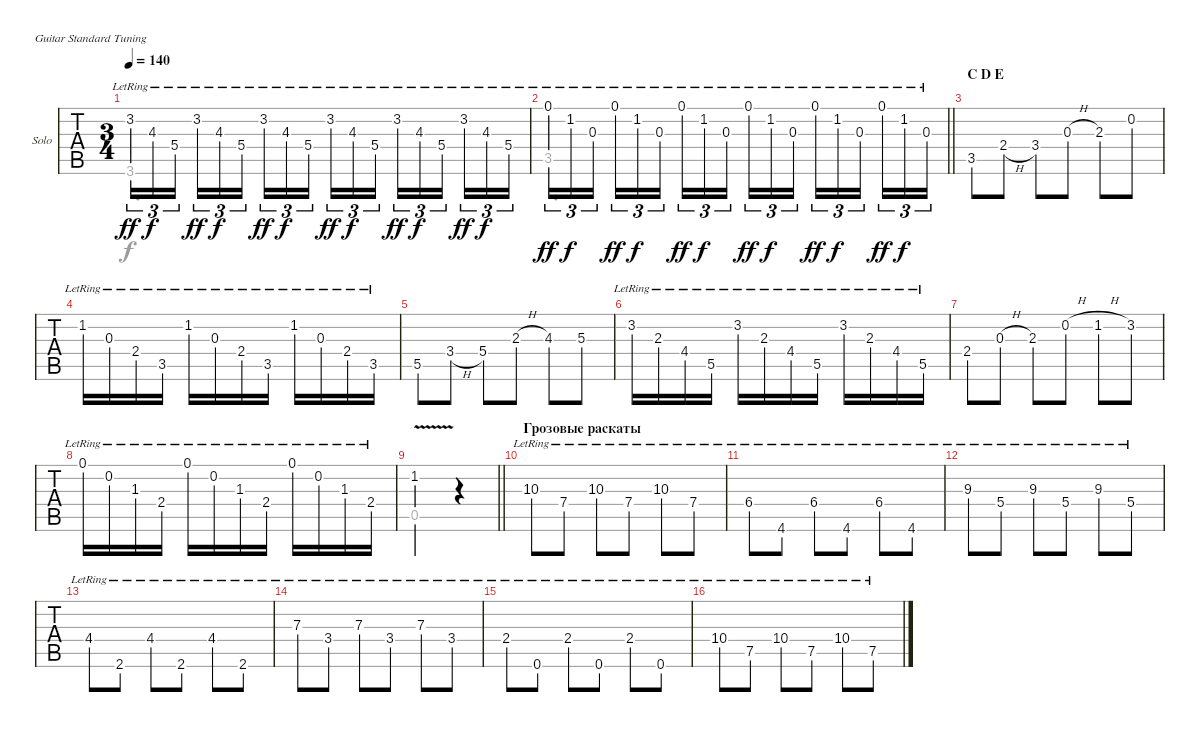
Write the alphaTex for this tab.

\bracketExtendMode groupsimilarinstruments
\firstSystemTrackNameOrientation horizontal
\otherSystemsTrackNameOrientation horizontal
\track ("Solo Guitar" "Solo") {instrument acousticguitarsteel}
\staff {tabs}
\tuning (E4 B3 G3 D3 A2 E2)
\voice
\ts (3 4)
\tempo 140
\clef g2
\ks c
3.2{lr}.16{tu (3 2) dy ff} 4.3{lr}.16{tu (3 2) dy f} 5.4{lr}.16{tu (3 2)} 3.2{lr}.16{tu (3 2) dy ff} 4.3{lr}.16{tu (3 2) dy f} 5.4{lr}.16{tu (3 2)} 3.2{lr}.16{tu (3 2) dy ff} 4.3{lr}.16{tu (3 2) dy f} 5.4{lr}.16{tu (3 2)} 3.2{lr}.16{tu (3 2) dy ff} 4.3{lr}.16{tu (3 2) dy f} 5.4{lr}.16{tu (3 2)} 3.2{lr}.16{tu (3 2) dy ff} 4.3{lr}.16{tu (3 2) dy f} 5.4{lr}.16{tu (3 2)} 3.2{lr}.16{tu (3 2) dy ff} 4.3{lr}.16{tu (3 2) dy f} 5.4{lr}.16{tu (3 2)} |
\barLineRight lightlight
0.1{lr}.16{tu (3 2) dy ff} 1.2{lr}.16{tu (3 2) dy f} 0.3{lr}.16{tu (3 2)} 0.1{lr}.16{tu (3 2) dy ff} 1.2{lr}.16{tu (3 2) dy f} 0.3{lr}.16{tu (3 2)} 0.1{lr}.16{tu (3 2) dy ff} 1.2{lr}.16{tu (3 2) dy f} 0.3{lr}.16{tu (3 2)} 0.1{lr}.16{tu (3 2) dy ff} 1.2{lr}.16{tu (3 2) dy f} 0.3{lr}.16{tu (3 2)} 0.1{lr}.16{tu (3 2) dy ff} 1.2{lr}.16{tu (3 2) dy f} 0.3{lr}.16{tu (3 2)} 0.1{lr}.16{tu (3 2) dy ff} 1.2{lr}.16{tu (3 2) dy f} 0.3{lr}.16{tu (3 2)} |
\section ("" "C D E")
3.5.8 2.4{h}.8 3.4.8 0.3{h}.8 2.3.8 0.2.8 |
1.2{lr}.16 0.3{lr}.16 2.4{lr}.16 3.5{lr}.16 1.2{lr}.16 0.3{lr}.16 2.4{lr}.16 3.5{lr}.16 1.2{lr}.16 0.3{lr}.16 2.4{lr}.16 3.5{lr}.16 |
5.5.8 3.4{h}.8 5.4.8 2.3{h}.8 4.3.8 5.3.8 |
3.2{lr}.16 2.3{lr}.16 4.4{lr}.16 5.5{lr}.16 3.2{lr}.16 2.3{lr}.16 4.4{lr}.16 5.5{lr}.16 3.2{lr}.16 2.3{lr}.16 4.4{lr}.16 5.5{lr}.16 |
2.4.8 0.3{h}.8 2.3.8 0.2{h}.8 1.2{h}.8 3.2.8 |
0.1{lr}.16 0.2{lr}.16 1.3{lr}.16 2.4{lr}.16 0.1{lr}.16 0.2{lr}.16 1.3{lr}.16 2.4{lr}.16 0.1{lr}.16 0.2{lr}.16 1.3{lr}.16 2.4{lr}.16 |
\barLineRight lightlight
1.2{v}.2 r.4 |
\section ("" "Грозовые раскаты")
10.3{lr}.8 7.4{lr}.8 10.3{lr}.8 7.4{lr}.8 10.3{lr}.8 7.4{lr}.8 |
6.4{lr}.8 4.6{lr}.8 6.4{lr}.8 4.6{lr}.8 6.4{lr}.8 4.6{lr}.8 |
9.3{lr}.8 5.4{lr}.8 9.3{lr}.8 5.4{lr}.8 9.3{lr}.8 5.4{lr}.8 |
4.4{lr}.8 2.6{lr}.8 4.4{lr}.8 2.6{lr}.8 4.4{lr}.8 2.6{lr}.8 |
7.3{lr}.8 3.4{lr}.8 7.3{lr}.8 3.4{lr}.8 7.3{lr}.8 3.4{lr}.8 |
2.4{lr}.8 0.6{lr}.8 2.4{lr}.8 0.6{lr}.8 2.4{lr}.8 0.6{lr}.8 |
10.4{lr}.8 7.5{lr}.8 10.4{lr}.8 7.5{lr}.8 10.4{lr}.8 7.5{lr}.8
\voice
\clef g2
\ottava regular
\simile none
\ks c
3.6.2{d dy f} |
\barLineRight lightlight
3.5.2{d} |
|
|
|
|
|
|
\barLineRight lightlight
0.5.2 r.4 |
|
|
|
|
|
|
